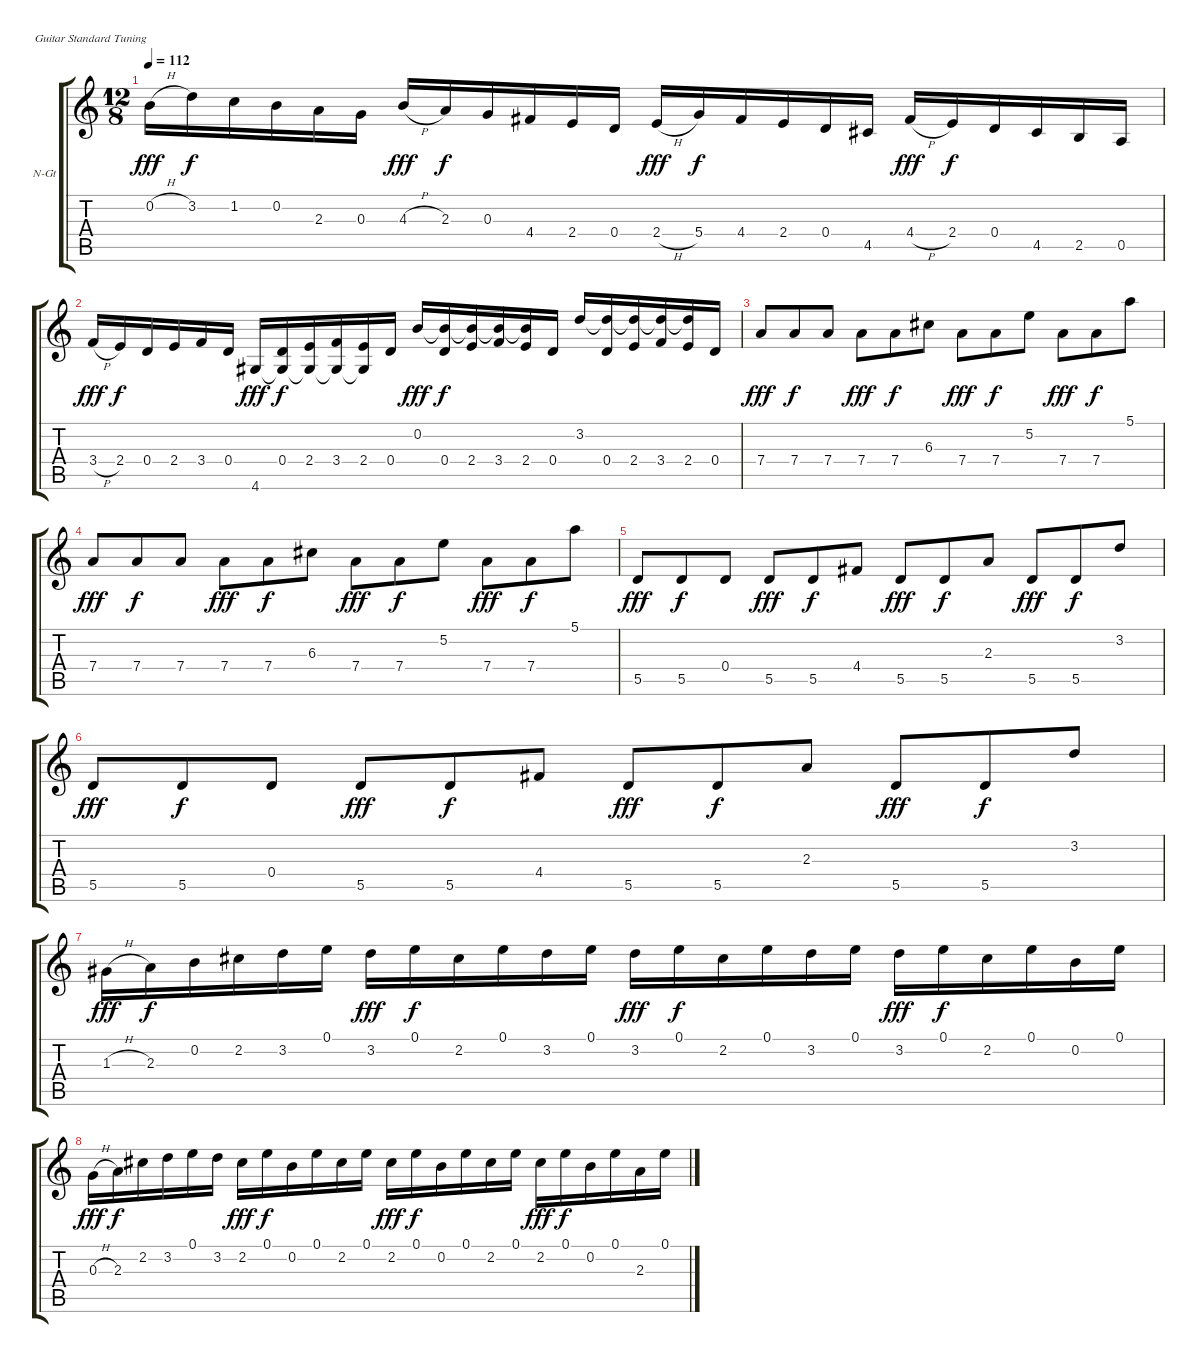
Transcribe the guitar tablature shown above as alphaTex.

\bracketExtendMode groupsimilarinstruments
\firstSystemTrackNameOrientation horizontal
\otherSystemsTrackNameOrientation horizontal
\track ("BWV 1012  Preludio" "N-Gt") {instrument acousticguitarnylon}
\staff {score tabs}
\tuning (E4 B3 G3 D3 A2 E2)
\ts (12 8)
\tempo 112
\clef g2
\ks c
0.2{h}.16{dy fff} 3.2.16{dy f} 1.2.16 0.2.16 2.3.16 0.3.16 4.3{h}.16{dy fff} 2.3.16{dy f} 0.3.16 4.4.16 2.4.16 0.4.16 2.4{h}.16{dy fff} 5.4.16{dy f} 4.4.16 2.4.16 0.4.16 4.5.16 4.4{h}.16{dy fff} 2.4.16{dy f} 0.4.16 4.5.16 2.5.16 0.5.16 |
3.4{h}.16{dy fff} 2.4.16{dy f} 0.4.16 2.4.16 3.4.16 0.4.16 4.6.16{dy fff} (0.4 4.6{t}).16{dy f} (2.4 4.6{t}).16 (3.4 4.6{t}).16 (2.4 4.6{t}).16 0.4.16 0.2.16{dy fff} (0.4 0.2{t}).16{dy f} (2.4 0.2{t}).16 (3.4 0.2{t}).16 (0.2{t} 2.4).16 0.4.16 3.2.16 (0.4 3.2{t}).16 (2.4 3.2{t}).16 (3.4 3.2{t}).16 (3.2{t} 2.4).16 0.4.16 |
7.4.8{dy fff} 7.4.8{dy f} 7.4.8 7.4.8{dy fff} 7.4.8{dy f} 6.3.8 7.4.8{dy fff} 7.4.8{dy f} 5.2.8 7.4.8{dy fff} 7.4.8{dy f} 5.1.8 |
7.4.8{dy fff} 7.4.8{dy f} 7.4.8 7.4.8{dy fff} 7.4.8{dy f} 6.3.8 7.4.8{dy fff} 7.4.8{dy f} 5.2.8 7.4.8{dy fff} 7.4.8{dy f} 5.1.8 |
5.5.8{dy fff} 5.5.8{dy f} 0.4.8 5.5.8{dy fff} 5.5.8{dy f} 4.4.8 5.5.8{dy fff} 5.5.8{dy f} 2.3.8 5.5.8{dy fff} 5.5.8{dy f} 3.2.8 |
5.5.8{dy fff} 5.5.8{dy f} 0.4.8 5.5.8{dy fff} 5.5.8{dy f} 4.4.8 5.5.8{dy fff} 5.5.8{dy f} 2.3.8 5.5.8{dy fff} 5.5.8{dy f} 3.2.8 |
1.3{h}.16{dy fff} 2.3.16{dy f} 0.2.16 2.2.16 3.2.16 0.1.16 3.2.16{dy fff} 0.1.16{dy f} 2.2.16 0.1.16 3.2.16 0.1.16 3.2.16{dy fff} 0.1.16{dy f} 2.2.16 0.1.16 3.2.16 0.1.16 3.2.16{dy fff} 0.1.16{dy f} 2.2.16 0.1.16 0.2.16 0.1.16 |
0.3{h}.16{dy fff} 2.3.16{dy f} 2.2.16 3.2.16 0.1.16 3.2.16 2.2.16{dy fff} 0.1.16{dy f} 0.2.16 0.1.16 2.2.16 0.1.16 2.2.16{dy fff} 0.1.16{dy f} 0.2.16 0.1.16 2.2.16 0.1.16 2.2.16{dy fff} 0.1.16{dy f} 0.2.16 0.1.16 2.3.16 0.1.16
